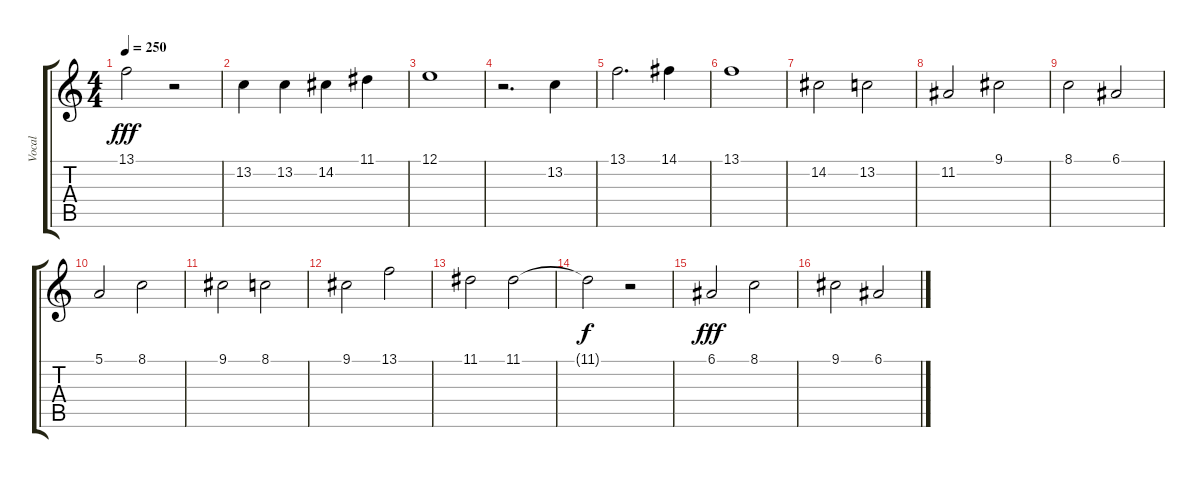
\track ("Vocal" "Vocal") {instrument tenorsax}
\staff {score tabs}
\tuning (E4 B3 G3 D3 A2 E2) {hide}
\ts (4 4)
\tempo 250
\clef g2
\ks c
13.1.2{dy fff} r.2 |
13.2.4 13.2.4 14.2.4 11.1.4 |
12.1.1 |
r.2{d} 13.2.4 |
13.1.2{d} 14.1.4 |
13.1.1 |
14.2.2 13.2.2 |
11.2.2 9.1.2 |
8.1.2 6.1.2 |
5.1.2 8.1.2 |
9.1.2 8.1.2 |
9.1.2 13.1.2 |
11.1.2 11.1.2 |
11.1{t}.2{dy f} r.2 |
6.1.2{dy fff} 8.1.2 |
9.1.2 6.1.2
